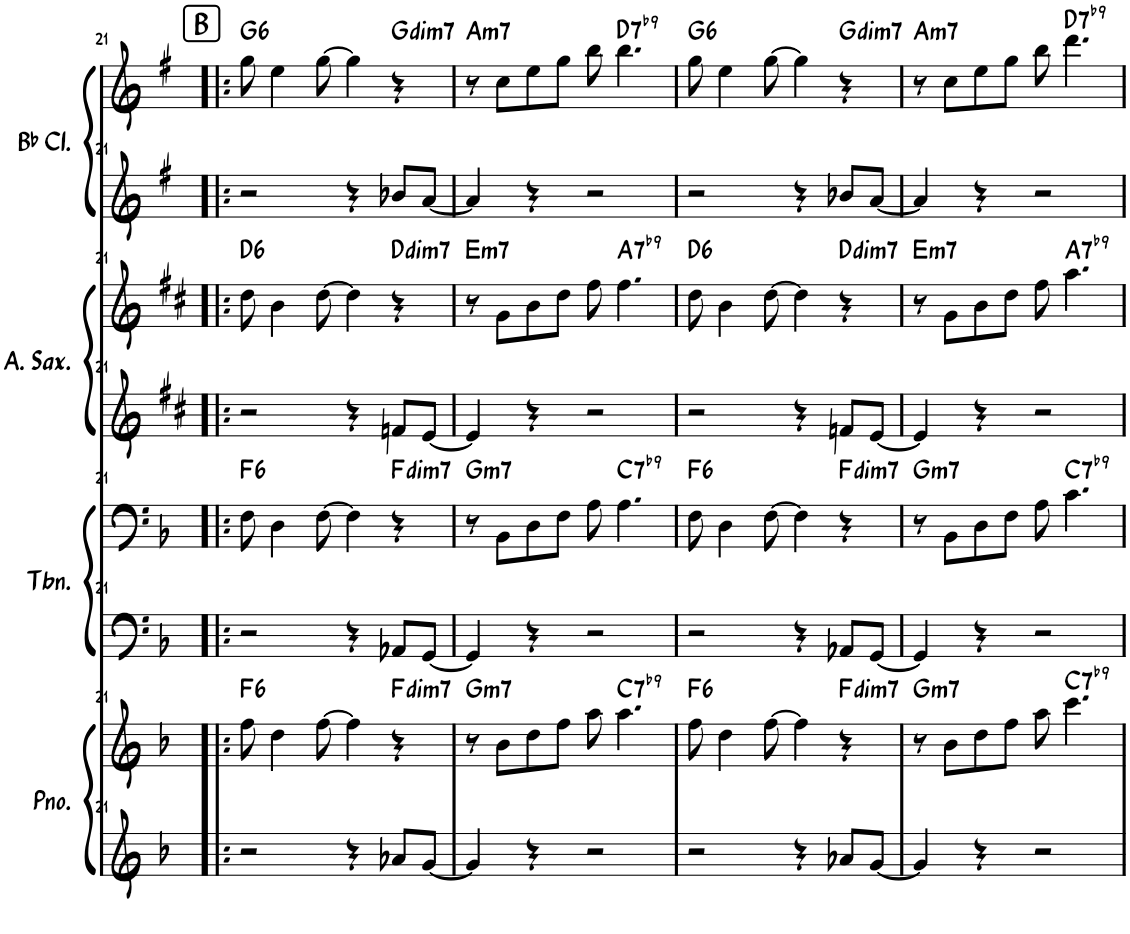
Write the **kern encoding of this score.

**kern	**kern	**harte	**kern	**kern	**harte	**kern	**kern	**harte	**kern	**kern	**harte
*part4	*part4	*part4	*part3	*part3	*part3	*part2	*part2	*part2	*part1	*part1	*part1
*staff8	*staff7	*	*staff6	*staff5	*	*staff4	*staff3	*	*staff2	*staff1	*
*I"钢琴	*	*	*I"长号	*	*	*I"中音萨克斯	*	*	*I"降B调单簧管	*	*
!!LO:PB:g=z
*clefG2	*clefG2	*	*clefF4	*clefF4	*	*clefG2	*clefG2	*	*clefG2	*clefG2	*
*	*	*	*	*	*	*Trd5c9	*Trd5c9	*	*Trd1c2	*Trd1c2	*
*k[b-]	*k[b-]	*	*k[b-]	*k[b-]	*	*k[f#c#]	*k[f#c#]	*	*k[f#]	*k[f#]	*
*M4/4	*M4/4	*	*M4/4	*M4/4	*	*M4/4	*M4/4	*	*M4/4	*M4/4	*
!!LO:REH:place=s1:a:B:cj:fs=14:t=B
=21!|:	=21!|:	=21!|:	=21!|:	=21!|:	=21!|:	=21!|:	=21!|:	=21!|:	=21!|:	=21!|:	=21!|:
!	!	!LO:H:kt=6	!	!	!LO:H:kt=6	!	!	!LO:H:kt=6	!	!	!LO:H:kt=6
2r	8ff\	F:maj6	2r	8F\	F:maj6	2r	8dd\	D:maj6	2r	8gg\	G:maj6
.	4dd\	.	.	4D\	.	.	4b\	.	.	4ee\	.
.	[8ff\	.	.	[8F\	.	.	[8dd\	.	.	[8gg\	.
4r	4ff\]	.	4r	4F\]	.	4r	4dd\]	.	4r	4gg\]	.
!	!	!LO:H:kt=dim7	!	!	!LO:H:kt=dim7	!	!	!LO:H:kt=dim7	!	!	!LO:H:kt=dim7
8a-X/L	4r	F:dim7	8AA-X/L	4r	F:dim7	8fn/L	4r	D:dim7	8b-X/L	4r	G:dim7
[8g/J	.	.	[8GG/J	.	.	[8e/J	.	.	[8a/J	.	.
=22	=22	=22	=22	=22	=22	=22	=22	=22	=22	=22	=22
!	!	!LO:H:kt=m7	!	!	!LO:H:kt=m7	!	!	!LO:H:kt=m7	!	!	!LO:H:kt=m7
4g/]	8r	G:min7	4GG/]	8r	G:min7	4e/]	8r	E:min7	4a/]	8r	A:min7
.	8b-\L	.	.	8BB-\L	.	.	8g\L	.	.	8cc\L	.
4r	8dd\	.	4r	8D\	.	4r	8b\	.	4r	8ee\	.
.	8ff\J	.	.	8F\J	.	.	8dd\J	.	.	8gg\J	.
2r	8aa\	.	2r	8A\	.	2r	8ff#\	.	2r	8bbn\	.
!	!	!LO:H:kt=7	!	!	!LO:H:kt=7	!	!	!LO:H:kt=7	!	!	!LO:H:kt=7
.	4.aa\	C:7(b9)	.	4.A\	C:7(b9)	.	4.ff#\	A:7(b9)	.	4.bb\	D:7(b9)
=23	=23	=23	=23	=23	=23	=23	=23	=23	=23	=23	=23
!	!	!LO:H:kt=6	!	!	!LO:H:kt=6	!	!	!LO:H:kt=6	!	!	!LO:H:kt=6
2r	8ff\	F:maj6	2r	8F\	F:maj6	2r	8dd\	D:maj6	2r	8gg\	G:maj6
.	4dd\	.	.	4D\	.	.	4b\	.	.	4ee\	.
.	[8ff\	.	.	[8F\	.	.	[8dd\	.	.	[8gg\	.
4r	4ff\]	.	4r	4F\]	.	4r	4dd\]	.	4r	4gg\]	.
!	!	!LO:H:kt=dim7	!	!	!LO:H:kt=dim7	!	!	!LO:H:kt=dim7	!	!	!LO:H:kt=dim7
8a-X/L	4r	F:dim7	8AA-X/L	4r	F:dim7	8fn/L	4r	D:dim7	8b-X/L	4r	G:dim7
[8g/J	.	.	[8GG/J	.	.	[8e/J	.	.	[8a/J	.	.
=24	=24	=24	=24	=24	=24	=24	=24	=24	=24	=24	=24
!	!	!LO:H:kt=m7	!	!	!LO:H:kt=m7	!	!	!LO:H:kt=m7	!	!	!LO:H:kt=m7
4g/]	8r	G:min7	4GG/]	8r	G:min7	4e/]	8r	E:min7	4a/]	8r	A:min7
.	8b-\L	.	.	8BB-\L	.	.	8g\L	.	.	8cc\L	.
4r	8dd\	.	4r	8D\	.	4r	8b\	.	4r	8ee\	.
.	8ff\J	.	.	8F\J	.	.	8dd\J	.	.	8gg\J	.
2r	8aa\	.	2r	8A\	.	2r	8ff#\	.	2r	8bbn\	.
!	!	!LO:H:kt=7	!	!	!LO:H:kt=7	!	!	!LO:H:kt=7	!	!	!LO:H:kt=7
.	4.ccc\	C:7(b9)	.	4.c\	C:7(b9)	.	4.aa\	A:7(b9)	.	4.ddd\	D:7(b9)
=	=	=	=	=	=	=	=	=	=	=	=
*-	*-	*-	*-	*-	*-	*-	*-	*-	*-	*-	*-
